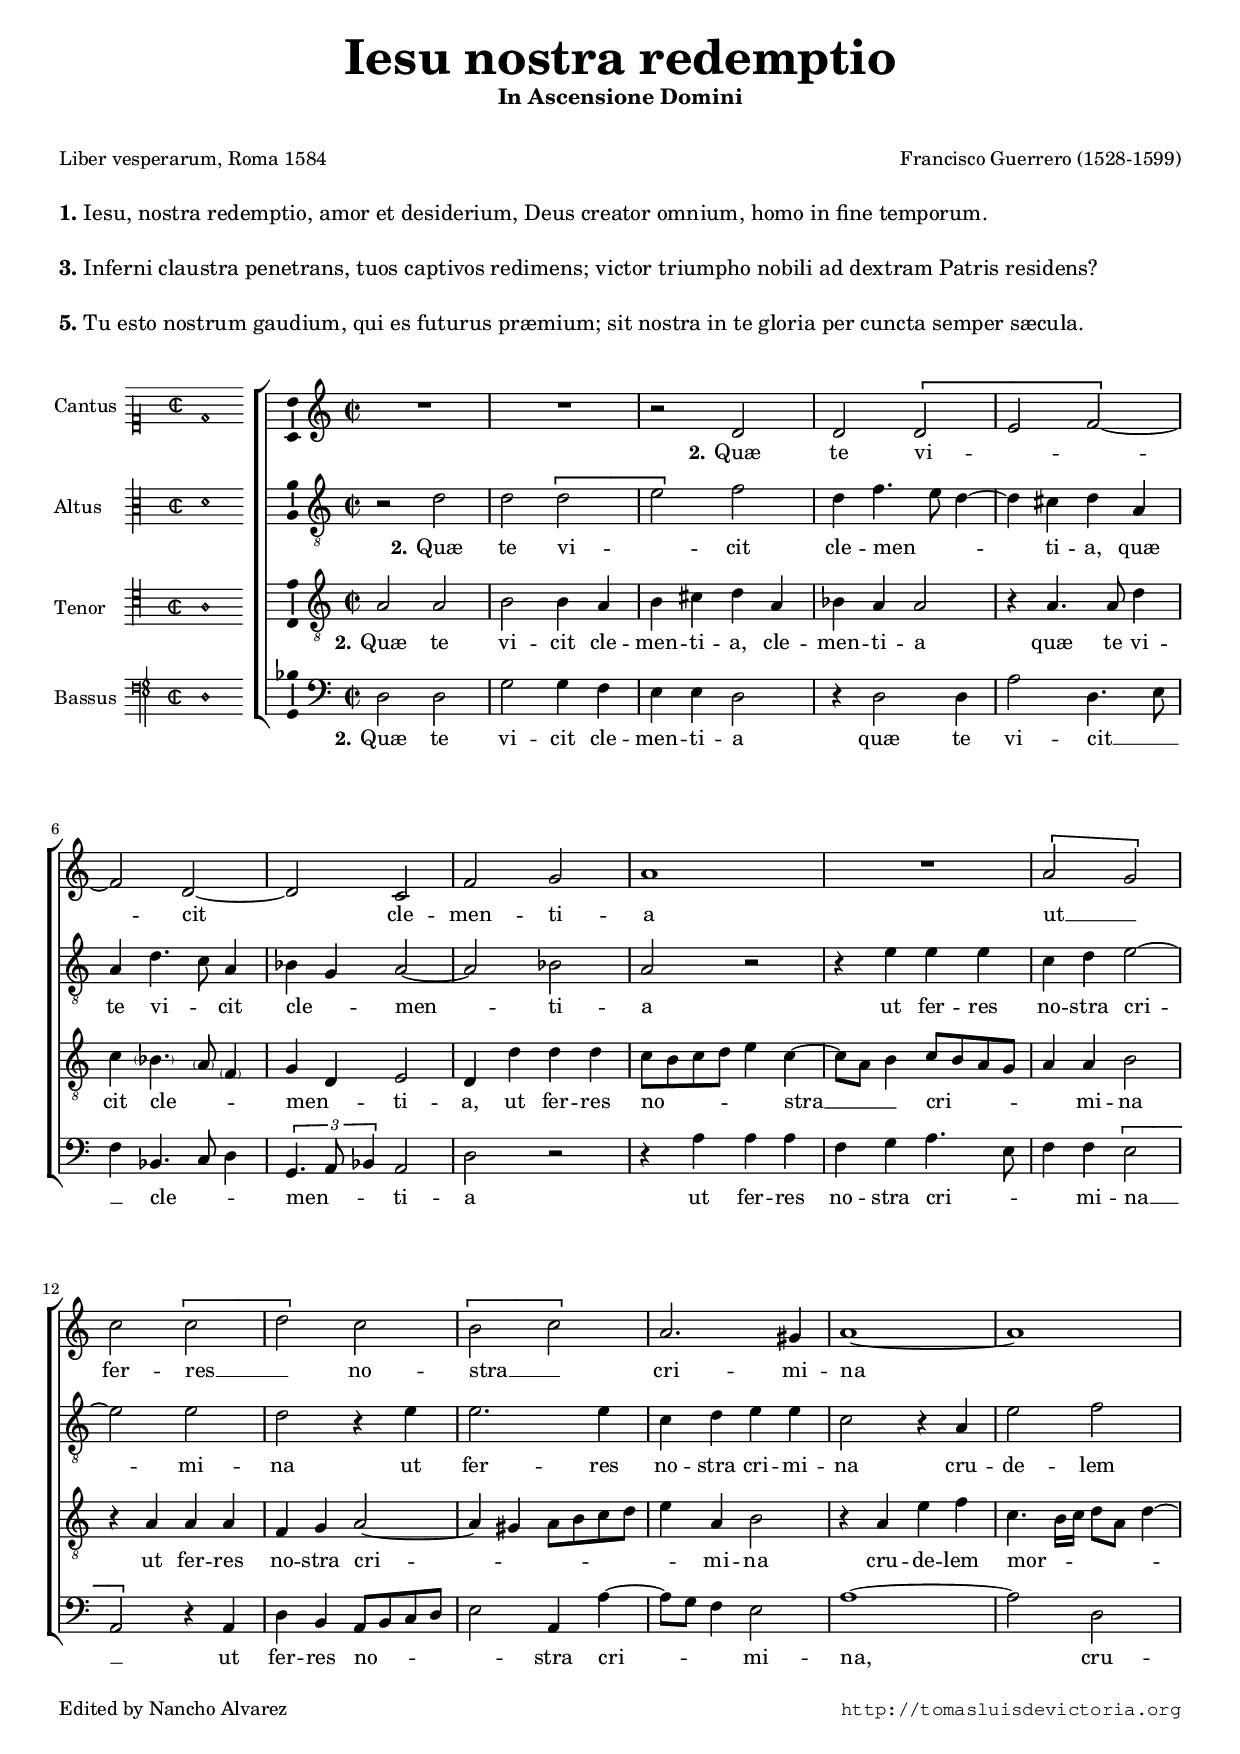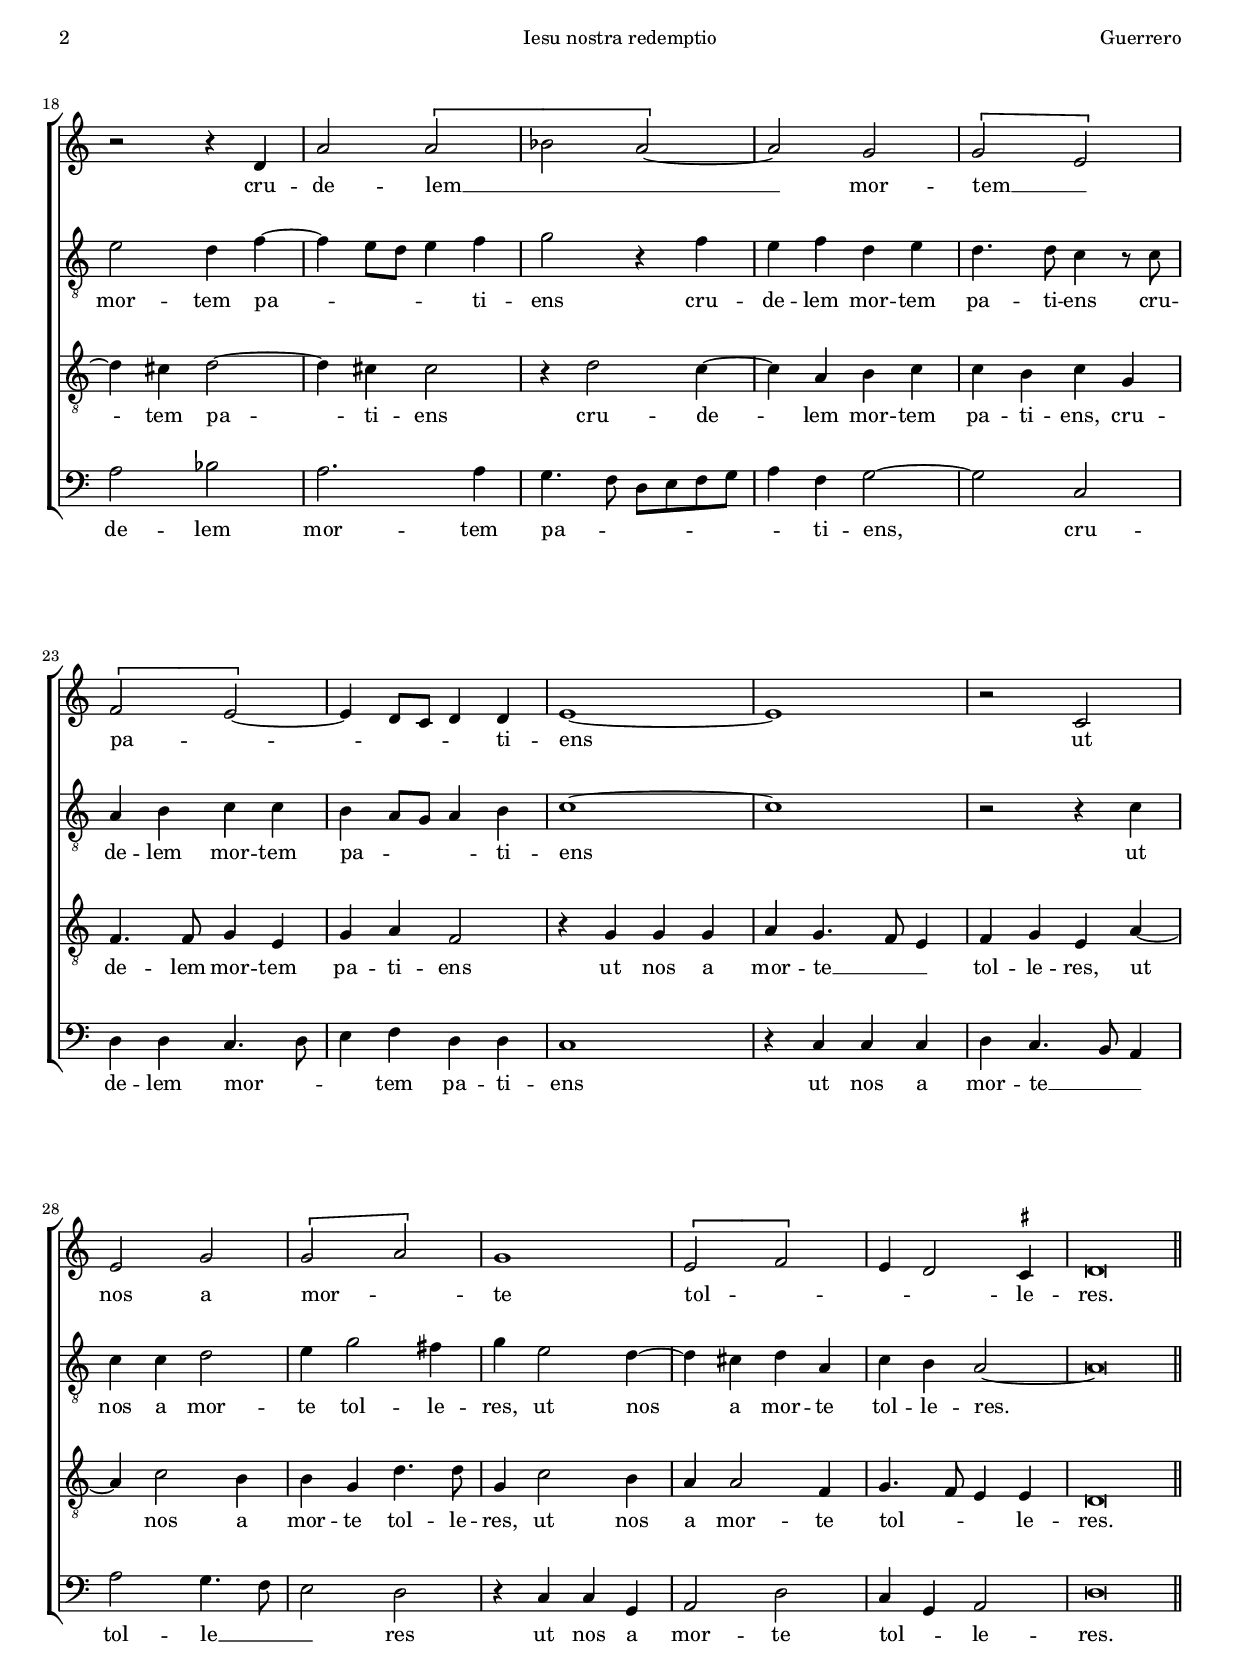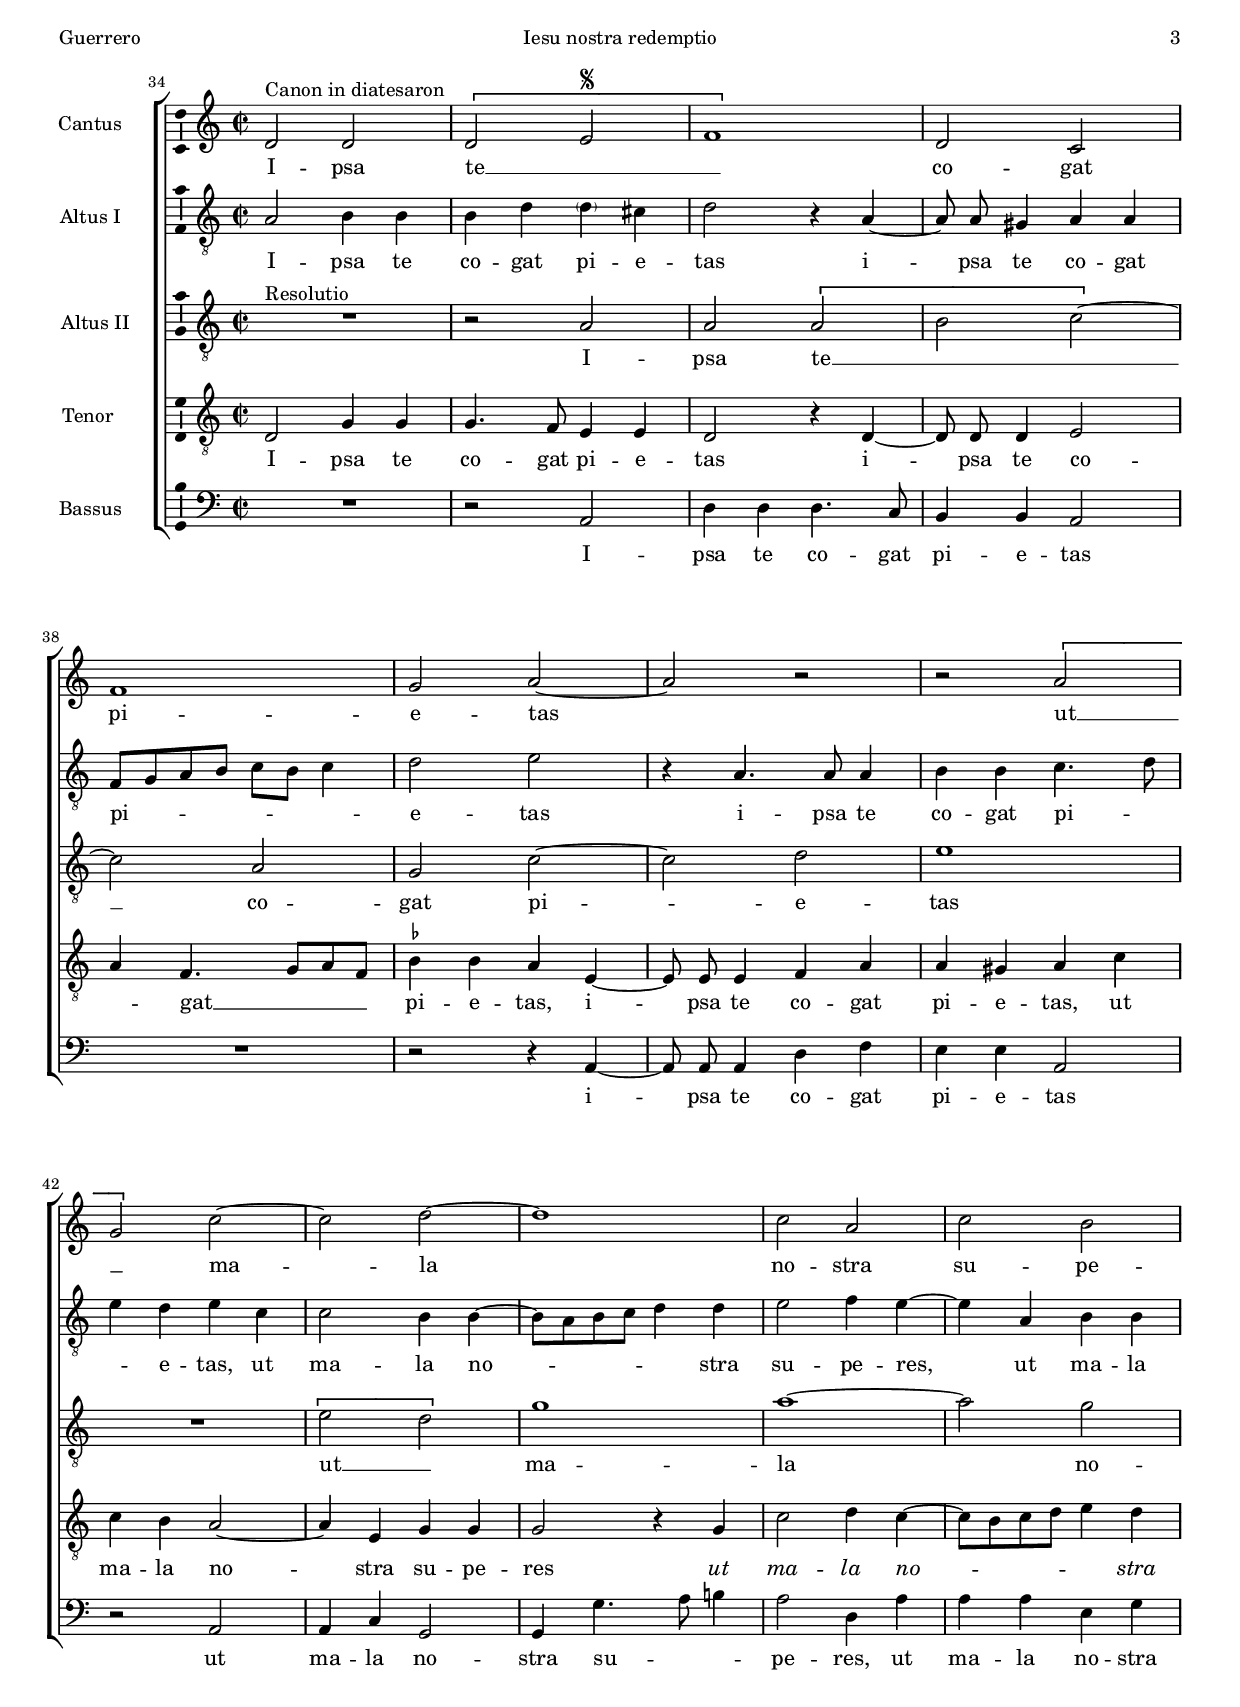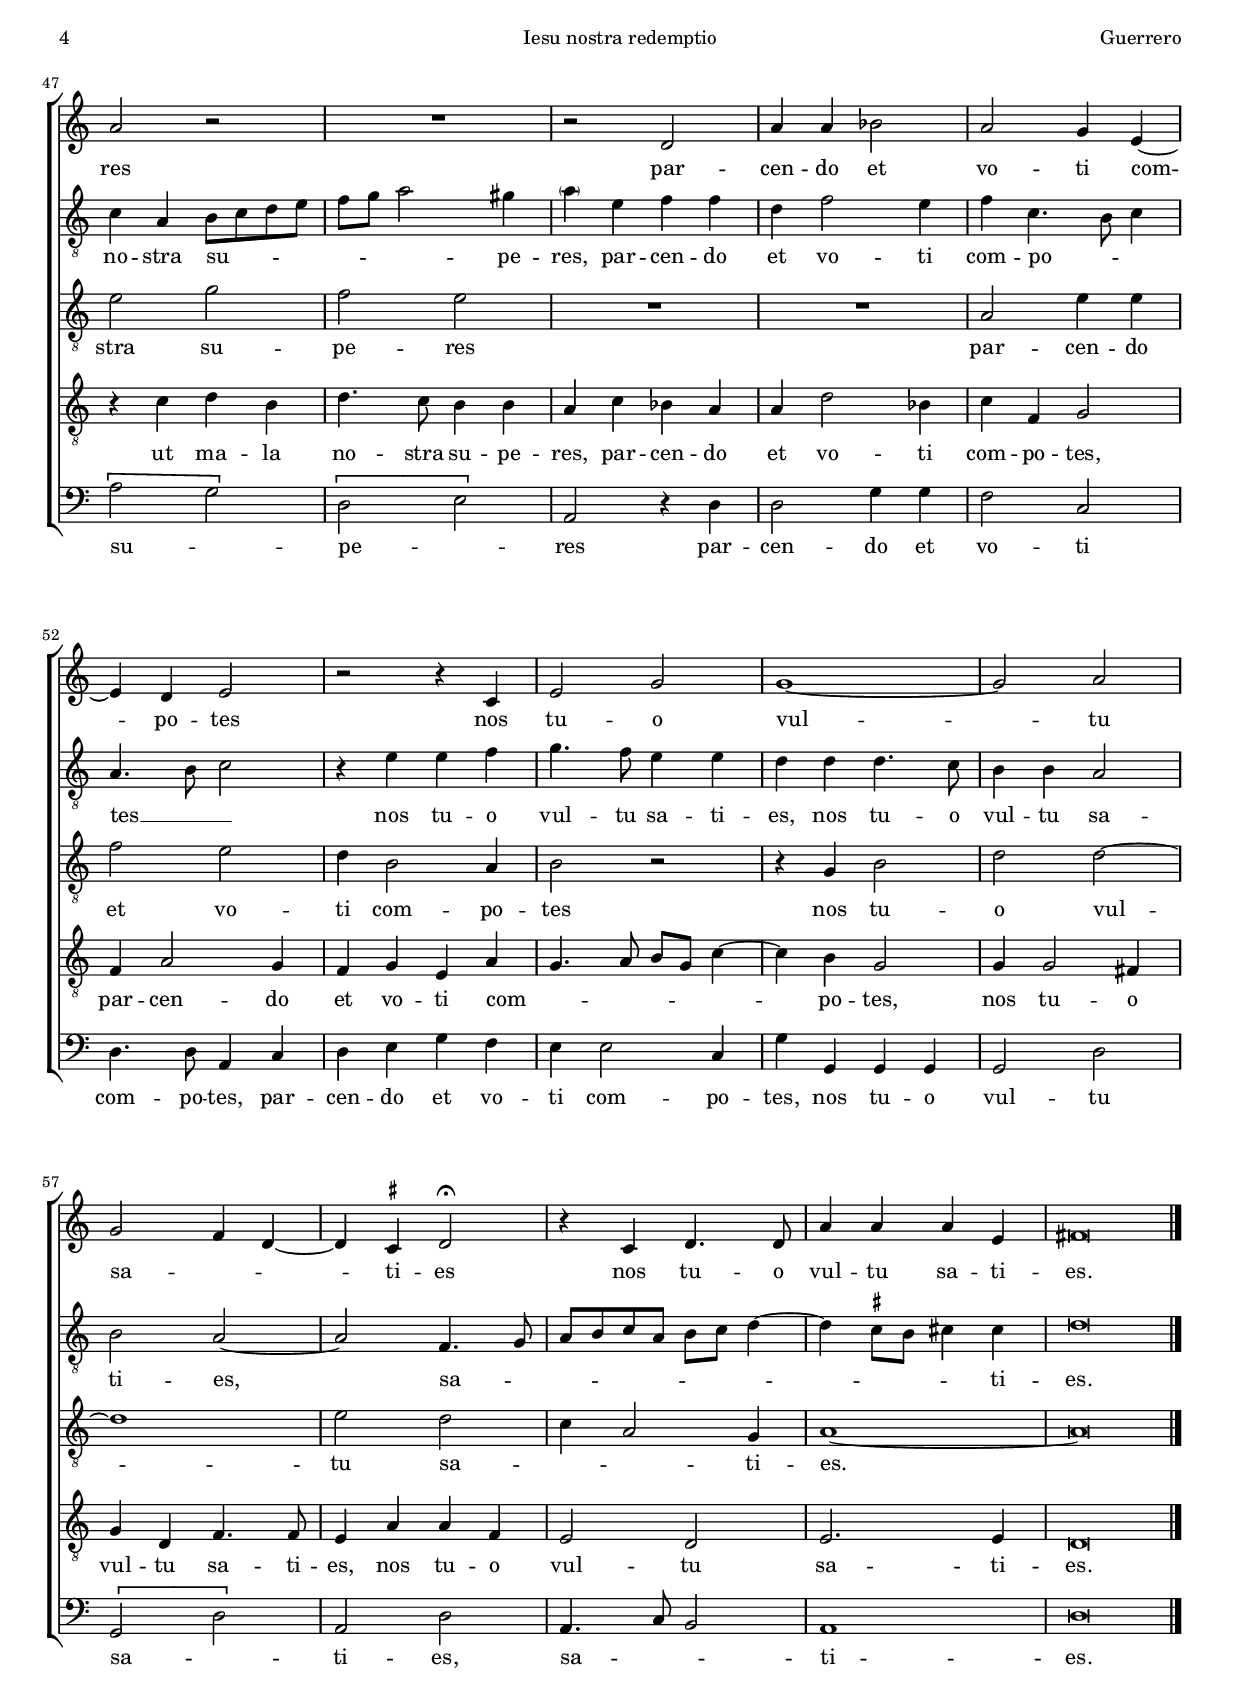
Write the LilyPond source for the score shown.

\version "2.18.0"

#(set-default-paper-size "a4")
#(set-global-staff-size 16.8)
#(ly:set-option 'point-and-click #f)
%mobile -s15.0 -i3.0

italicas=\override LyricText.font-shape = #'italic
rectas=\override LyricText.font-shape = #'upright
ss=\once \set suggestAccidentals = ##t
incipitwidth = 20

htitle="Iesu nostra redemptio"
hcomposer="Guerrero"

\header {
	title=\markup{\fontsize #4 "Iesu nostra redemptio"}
	subtitle="In Ascensione Domini"
	subsubtitle=\markup{\null \vspace #1 }
	composer="Francisco Guerrero (1528-1599)"
        pdfauthor=\composer
	poet=\markup{"Liber vesperarum, Roma 1584"}
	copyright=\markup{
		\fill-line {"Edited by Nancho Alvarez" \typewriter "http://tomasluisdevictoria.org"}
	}
%	tagline=""
}
%tablet \markup{\null \vspace #6 }
\markup{\null \vspace #1 }
\markup{\larger
\line{\bold "1." "Iesu, nostra redemptio, amor et desiderium, Deus creator omnium, homo in fine temporum."}} 
\markup{\null \vspace #1 }
\markup{\larger
\line{\bold "3." "Inferni claustra penetrans, tuos captivos redimens; victor triumpho nobili ad dextram Patris residens?"}}
\markup{\null \vspace #1 }
\markup{\larger
\line{\bold "5." "Tu esto nostrum gaudium, qui es futurus præmium; sit nostra in te gloria per cuncta semper sæcula."}}
%\markup{\null \vspace #1 }

%tablet \pageBreak

global={\key c \major \time 2/2 \skip 1*33 \bar "||" }

cantus=\relative c'{
	R1*2
	r2 d
	d \[d
	e f ~ \]
	f d ~
	d c
	f g
	a1
	R1
	\[a2 g\]
	c \[c 
	d\] c
	\[b c\]
	a2. gis4
	a1 ~
	a 
	r2 r4 d,
	a'2 \[a
	bes a ~ \]
	a g
	\[g e\]
	\[f e ~ \]
	e4 d8 c d4 d
	e1 ~
	e
	r2 c
	e g
	\[g2 a\]
	g1
	\[e2 f\]
	e4 d2 \ss cis4
	d\breve*1/2
}

altus=\relative c'{
	r2 d
	d \[d
	e\]
	f
	d4 f4. e8 d4 ~
	d cis d a
	a d4. c8 a4
	bes g a2 ~
	a bes
	a r
	r4 e'e e
	c d e2 ~
	e e
	d r4 e
	e2. e4
	c d e e
	c2 r4 a
	e'2 f
	e d4 f ~
	f4 e8 d e4 f
	g2 r4 f
	e f d e
	d4. d8 c4 r8 c
	a4 b c c
	b a8 g a4 b
	c1 ~
	c
	r2 r4 c
	c c d2
	e4 g2 fis4
	g e2 d4 ~
	d cis d a
	c b a2 ~
	a\breve*1/2
}

tenor=\relative c'{
	a2 a
	b b4 a
	b cis d a
	bes a a2
	r4 a4. a8 d4
	c \parenthesize bes4. \parenthesize a8 \parenthesize f4 % bes4 a8 f4
	g4 d e2
	d4 d' d d
	c8 b c d e4 c ~
	c8 a b4 c8 b a g
	a4 a b2
	r4 a a a
	f g a2 ~
	a4 gis a8 b c d
	e4 a, b2
	r4 a e' f
	c4. b16 c d8 a d4 ~
	d cis d2 ~
	d4 cis cis2
	r4 d2 c4 ~
	c a b c
	c b c g
	f4. f8 g4 e
	g a f2
	r4 g g g
	a g4. f8 e4
	f g e a ~
	a c2 b4
	b g d'4. d8
	g,4 c2 b4
	a4 a2 f4
	g4. f8 e4 e 
	d\breve*1/2
}

bassus=\relative c{
	d2 d
	g2 g4 f 
	e e d2
	r4 d2 d4
	a'2 d,4. e8
	f4 bes,4. c8 d4
	\tuplet 3/2{g,4. a8 bes4} a2d2 r
	r4 a'a a
	f g a4. e8
	f4 f \[e2
	a,\] r4 a
	d b a8 b c d
	e2 a,4 a' ~
	a8 g f4 e2
	a1 ~
	a2 d,
	a' bes
	a2. a4
	g4. f8 d e f g
	a4 f g2 ~
	g c,
	d4 d c4. d8 
	e4 f d d
	c1
	r4 c c c
	d c4. b8 a4
	a'2 g4. f8
	e2 d
	r4 c c g
	a2 d
	c4 g a2
	d\breve*1/2
}

textocantus=\lyricmode{
\set stanza = "2."
Quæ te vi -- _ _ cit cle -- men -- ti -- a
ut __ _ fer -- res __ _ no -- stra __ _ cri -- mi -- na
cru -- de -- lem __ _ _ mor -- tem __ _ pa -- _ _ _ _ ti -- ens
ut nos a mor -- _ te tol -- _ _ _ le -- res.
}

textoaltus=\lyricmode{
\set stanza = "2."
Quæ te vi -- _ cit cle -- men -- _ _ ti -- a,
quæ te vi -- _ cit cle -- _ men -- ti -- a
ut fer -- res no -- stra cri -- mi -- na
ut fer -- res no -- stra cri -- mi -- na
cru -- de -- lem mor -- tem pa -- _ _ _ ti -- ens
cru -- de -- lem mor -- tem pa -- ti -- ens
cru -- de -- lem mor -- tem pa -- _ _ _ ti -- ens
ut nos a mor -- te tol -- le -- res,
ut nos a mor -- te tol -- le -- res.
}

textotenor=\lyricmode{
\set stanza = "2."
Quæ te vi -- cit cle -- men -- ti -- a,
cle -- men -- ti -- a
quæ te vi -- cit cle -- _ _ men -- _ ti -- a,
ut fer -- res no -- _ _ _ _ stra __ _ _ cri -- _ _ _ _ mi -- na
ut fer -- res no -- stra cri -- _ _ _ _ _ _ mi -- na
cru -- de -- lem mor -- _ _ _ _ _ tem pa -- ti -- ens
cru -- de -- lem mor -- tem pa -- ti -- ens,
cru -- de -- lem mor -- tem pa -- ti -- ens
ut nos a mor -- te __ _ _ tol -- le -- res,
ut nos a mor -- te tol -- le -- res,
ut nos a mor -- te tol -- _ _ le -- res.
}

textobassus=\lyricmode{
\set stanza = "2."
Quæ te vi -- cit cle -- men -- ti -- a
quæ te vi -- cit __ _ _ cle -- _ _ men -- _ _ ti -- a
ut fer -- res no -- stra cri -- _ _ mi -- na __ _
ut fer -- res no -- _ _ _ _ stra cri -- _ _ mi -- na,
cru -- de -- lem mor -- tem pa -- _ _ _ _ _ _ ti -- ens,
cru -- de -- lem mor -- _ _ tem pa -- ti -- ens
ut nos a mor -- te __ _ _ tol -- le __ _ _ res
ut nos a mor -- te tol -- _ le -- res.
}

incipitcantus=\markup{
	\score{
		{ 
		\set Staff.instrumentName="Cantus "
		\override NoteHead.style = #'neomensural
		\override Rest.style = #'neomensural
		\override Staff.TimeSignature.style = #'neomensural
		\cadenzaOn 
		\clef "petrucci-c1"
		\key c \major
		\time 2/2
		d'1
		} 
	\layout {
		\context {\Voice
			\remove Ligature_bracket_engraver
			\consists Mensural_ligature_engraver
		}
		line-width=\incipitwidth
		indent = 0
	}
	}
}

incipitaltus=\markup{
	\score{
		{ 
		\set Staff.instrumentName="Altus    "
		\override NoteHead.style = #'neomensural
		\override Rest.style = #'neomensural
		\override Staff.TimeSignature.style = #'neomensural
		\cadenzaOn 
		\clef "petrucci-c3"
		\key c \major
		\time 2/2
		d'1
		} 
	\layout {
		\context {\Voice
			\remove Ligature_bracket_engraver
			\consists Mensural_ligature_engraver
		}
		line-width=\incipitwidth
		indent = 0
	}
	}
}

incipittenor=\markup{
	\score{
		{ 
		\set Staff.instrumentName="Tenor   "
		\override NoteHead.style = #'neomensural 
		\override Rest.style = #'neomensural
		\override Staff.TimeSignature.style = #'neomensural
		\cadenzaOn 
		\clef "petrucci-c4"
		\key c \major
		\time 2/2
		a1
		} 
	\layout {
		\context {\Voice
			\remove Ligature_bracket_engraver
			\consists Mensural_ligature_engraver
		}
		line-width=\incipitwidth
		indent=0
	}
	}
}

incipitbassus=\markup{
	\score{
		{ 
		\set Staff.instrumentName="Bassus "
		\override NoteHead.style = #'neomensural 
		\override Rest.style = #'neomensural
		\override Staff.TimeSignature.style = #'neomensural
		\cadenzaOn 
		\clef "petrucci-f4"
		\key c \major
		\time 2/2
		d1
		} 
	\layout {
		\context {\Voice
			\remove Ligature_bracket_engraver
			\consists Mensural_ligature_engraver
		}
		line-width=\incipitwidth
		indent=0
	}
	}
}


\score {\transpose c' c'{
\new ChoirStaff<<

	\new Staff <<\global
	\new Voice="v1" {
		\set Staff.instrumentName=\incipitcantus
		\clef "treble"
		\cantus }
	\new Lyrics \lyricsto "v1" {\textocantus }
	>>

	\new Staff <<\global
	\new Voice="v2" {
		\set Staff.instrumentName=\incipitaltus
		\clef "G_8"
		\altus }
	\new Lyrics \lyricsto "v2" {\textoaltus }
	>>
	
	\new Staff <<\global
	\new Voice="v3" {
		\set Staff.instrumentName=\incipittenor
		\clef "G_8"
		\tenor }
	\new Lyrics \lyricsto "v3" {\textotenor }
	>>

	\new Staff <<\global
	\new Voice="v4" {
		\set Staff.instrumentName=\incipitbassus
		\clef "bass"
		\bassus }
	\new Lyrics \lyricsto "v4" {\textobassus }
	>>
	
>>

	}%transpose

\layout{ 
	system-count = 6
	\context {\Lyrics 
		\override VerticalAxisGroup.minimum-Y-extent = #'(-0.0 . 0.0) 
		%\override LyricText.font-size = #1.2
		\override LyricHyphen.minimum-distance = #0.33
	}
	\context {\Score 
		\override BarNumber.padding = #2 
	}
	\context {\Voice 
		%melismaBusyProperties = #'() 
	}
	%\context { \Staff \RemoveEmptyStaves }
	\context {\Staff 
		\override VerticalAxisGroup.staff-staff-spacing =
			#'((basic-distance . 11) (minimum-distance . 0) (padding . 1))
		\consists Ambitus_engraver 
		\override LigatureBracket.padding = #1
	}
}

%\midi {}

}


\pageBreak 

%%%%%%%%%%%%%%%%%%%%%%%%%%%%%%%%%%%%%%%%%%%%%%%%%%%%%%%%%%%%%%%%%%%%%%%
global={\key c \major \time 2/2 \skip 1*28 \bar "|." }


cantus=\relative c'{
	\set Score.currentBarNumber = #34 \bar ""
	\override TextScript.padding = #1
	s4*0^\markup{"Canon in diatesaron"}
	d2 d
	\once \override TextScript.padding = #2
	\[d e^\markup{\hspace #.7 \smaller \smaller \musicglyph #"scripts.segno"}
	f1\]
	d2 c
	f1
	g2 a ~
	a r
	r \[a
	g\] c ~
	c d ~
	d1
	c2 a
	c b
	a r
	R1
	r2 d,
	a'4 a bes2
	a g4 e ~
	e4 d e2
	r2 r4 c
	e2 g
	g1 ~
	g2 a
	g f4 d ~
	\once \override TextScript.padding = 0
	d \ss cis4 d2^\markup{\hspace #.8 \smaller \smaller \musicglyph #"scripts.ufermata"}
	r4 c d4. d8
	a'4 a a e
	fis\breve*1/2
}

altus=\relative c'{
	a2 b4 b
	b d \parenthesize d cis %! b
	d2 r4 a ~
	a8 \noBeam a gis4 a a
	f8 g a b c b c4
	d2 e
	r4 a,4. a8 a4
	b b c4. d8
	e4 d e c
	c2 b4 b ~
	b8 a b c d4 d
	e2 f4 e ~
	e a, b b
	c a b8 c d e
	f g a2 gis4
	\parenthesize a4 e f f %! b
	d f2 e4
	f c4. b8 c4
	a4. b8 c2
	r4 e e f
	g4. f8 e4 e
	d d d4. c8
	b4 b a2
	b a ~
	a f4. g8
	a b c a b c d4 ~
	d \ss cis8 b cis!4 cis
	d\breve*1/2
}

altusdos=\relative c'{
        \override TextScript.padding = #.5
	s4*0^\markup{"Resolutio"}
        R1
	r2 a
	a \[a 
	b c ~ \]
	c a
	g c ~
	c d
	e1
	R1
	\[e2 d\]
	g1
	a ~
	a2 g
	e g
	f e
	R1*2
	a,2 e'4 e
	f2 e
	d4 b2 a4
	b2 r
	r4 g b2
	d d ~
	d1
	e2 d 
	c4 a2 g4
	a1 ~
	a\breve*1/2
}

tenor=\relative c{
	d2 g4 g
	g4. f8 e4 e
	d2 r4 d ~
	d8 \noBeam d d4 e2
	a4 f4. g8 a f
	\ss bes4 bes a e ~
	e8 \noBeam e e4 f a
	a gis a c
	c b a2 ~
	a4 e g g
	g2 r4 g
	c2 d4 c ~
	c8 b c d e4 d
	r4 c d b
	d4. c8 b4 b
	a c bes a
	a d2 bes4
	c f, g2
	f4 a2 g4
	f g e a
	g4. a8 b g c4 ~
	c b g2
	g4 g2 fis4
	g d f4. f8
	e4 a a f
	e2 d
	e2. e4 
	d\breve*1/2
}

bassus=\relative c{
	R1
	r2 a
	d4 d d4. c8
	b4 b a2
	R1
	r2 r4 a ~
	a8 \noBeam a a4 d f
	e e a,2
	r2 a
	a4 c g2
	g4 g'4. a8 b!4
	a2 d,4 a'
	a4 a e g
	\[a2 g\]
	\[d e\]
	a,2 r4 d
	d2 g4 g
	f2 c
	d4. d8 a4 c
	d e g f 
	e e2 c4
	g'4 g, g g
	g2 d'
	\[g, d'\]
	a d
	a4. c8 b2
	a1
	d\breve*1/2
}

textocantus=\lyricmode{
I -- psa te __ _ _ co -- gat pi -- e -- tas
ut __ _ ma -- la no -- stra su -- pe -- res
par -- cen -- do et vo -- ti com -- po -- tes
nos tu -- o vul -- tu sa -- _ _ ti -- es
nos tu -- o vul -- tu sa -- ti -- es.
}

textoaltus=\lyricmode{
I -- psa te co -- gat pi -- e -- tas
i -- psa te co -- gat pi -- _ _ _ _ _ _ e -- tas
i -- psa te co -- gat pi -- _ _ e -- tas,
ut ma -- la no -- _ _ _ _ stra su -- pe -- res,
ut ma -- la no -- stra su -- _ _ _ _ _ _ pe -- res,
par -- cen -- do et vo -- ti com -- po -- _ _ tes __ _ _ 
nos tu -- o vul -- tu sa -- ti -- es,
nos tu -- o vul -- tu sa -- ti -- es,
sa -- _ _ _ _ _ _ _ _ _ _ _ ti -- es.
}

textoaltusdos=\lyricmode{
I -- psa te __ _ _ co -- gat pi -- e -- tas
ut __ _ ma -- la no -- stra su -- pe -- res
par -- cen -- do et vo -- ti com -- po -- tes
nos tu -- o vul -- tu sa -- _ _ ti -- es.
}

textotenor=\lyricmode{
I -- psa te co -- gat pi -- e -- tas
i -- psa te co -- _ gat __ _ _ _ pi -- e -- tas,
i -- psa te co -- gat pi -- e -- tas,
ut ma -- la no -- stra su -- pe -- res
%i -- psa te co -- _ _ _ _ gat %! repeticion!?
\italicas ut ma -- la no -- _ _ _ _ stra \rectas
ut ma -- la no -- stra su -- pe -- res,
par -- cen -- do et vo -- ti com -- po -- tes,
par -- cen -- do et vo -- ti com -- _ _ _ _ _ po -- tes,
nos tu -- o vul -- tu sa -- ti -- es,
nos tu -- o vul -- tu sa -- ti -- es.
}

textobassus=\lyricmode{
I -- psa te co -- gat pi -- e -- tas
i -- psa te co -- gat pi -- e -- tas
ut ma -- la no -- stra su -- _ _ pe -- res,
ut ma -- la no -- stra su -- _ pe -- _ res
par -- cen -- do et vo -- ti com -- po -- tes,
par -- cen -- do et vo -- ti com -- po -- tes,
nos tu -- o vul -- tu sa -- _ ti -- es,
sa -- _ _ ti -- es.
}


\score {\transpose c' c'{
\new ChoirStaff<<

	\new Staff <<\global
	\new Voice="v1" {
		\set Staff.instrumentName="Cantus   "
		\clef "treble"
		\cantus }
	\new Lyrics \lyricsto "v1" {\textocantus }
	>>

	\new Staff <<\global
	\new Voice="v2" {
		\set Staff.instrumentName="Altus I   "
		\clef "G_8"
		\altus }
	\new Lyrics \lyricsto "v2" {\textoaltus }
	>>

	\new Staff <<\global
	\new Voice="v5" {
		\set Staff.instrumentName="Altus II "
		\clef "G_8"
		\altusdos }
	\new Lyrics \lyricsto "v5" {\textoaltusdos }
	>>
		
	\new Staff <<\global
	\new Voice="v3" {
		\set Staff.instrumentName="Tenor    "
		\clef "G_8"
		\tenor }
	\new Lyrics \lyricsto "v3" {\textotenor }
	>>

	\new Staff <<\global
	\new Voice="v4" {
		\set Staff.instrumentName="Bassus   "
		\clef "bass"
		\bassus }
	\new Lyrics \lyricsto "v4" {\textobassus }
	>>
	
>>

	}%transpose

\layout{ 
        indent = 1.8\cm
	\context {\Lyrics 
		\override VerticalAxisGroup.staff-affinity = #UP
		\override VerticalAxisGroup.nonstaff-relatedstaff-spacing =
			#'((basic-distance . 0) (minimum-distance . 0) (padding . 1))
		\override LyricText.font-size = #1.2
		\override LyricHyphen.minimum-distance = #0.5
	}
	\context {\Score 
		tempoHideNote = ##t
		\override BarNumber.padding = #2 
	}
	\context {\Voice 
		%melismaBusyProperties = #'()
		%autoBeaming = ##f
	}
	\context {\Staff 
                %\RemoveEmptyStaves
                %\override VerticalAxisGroup.remove-first = ##t
		\override VerticalAxisGroup.staff-staff-spacing =
			#'((basic-distance . 11) (minimum-distance . 0) (padding . 1))
		\consists Ambitus_engraver 
		\override LigatureBracket.padding = #1
	}
}

%\midi { \mtempo }

}


\paper{
	evenHeaderMarkup=\markup  \fill-line { \fromproperty #'page:page-number-string \htitle \hcomposer }
	oddHeaderMarkup= \markup  \fill-line { \on-the-fly #not-first-page \hcomposer \on-the-fly #not-first-page \htitle \on-the-fly #not-first-page \fromproperty #'page:page-number-string }
	system-count=6
	%page-count = 8
	ragged-last-bottom = ##f
	indent=3.5\cm
	system-system-spacing =
	#'((basic-distance . 20) (minimum-distance . 0) (padding . 5))
	top-system-spacing = % header
	#'((basic-distance . 11) (minimum-distance . 0) (padding . 0))
	last-bottom-spacing = % footer
	#'((basic-distance . 12) (minimum-distance . 0) (padding . 0))
	markup-system-spacing.padding = #5
}
